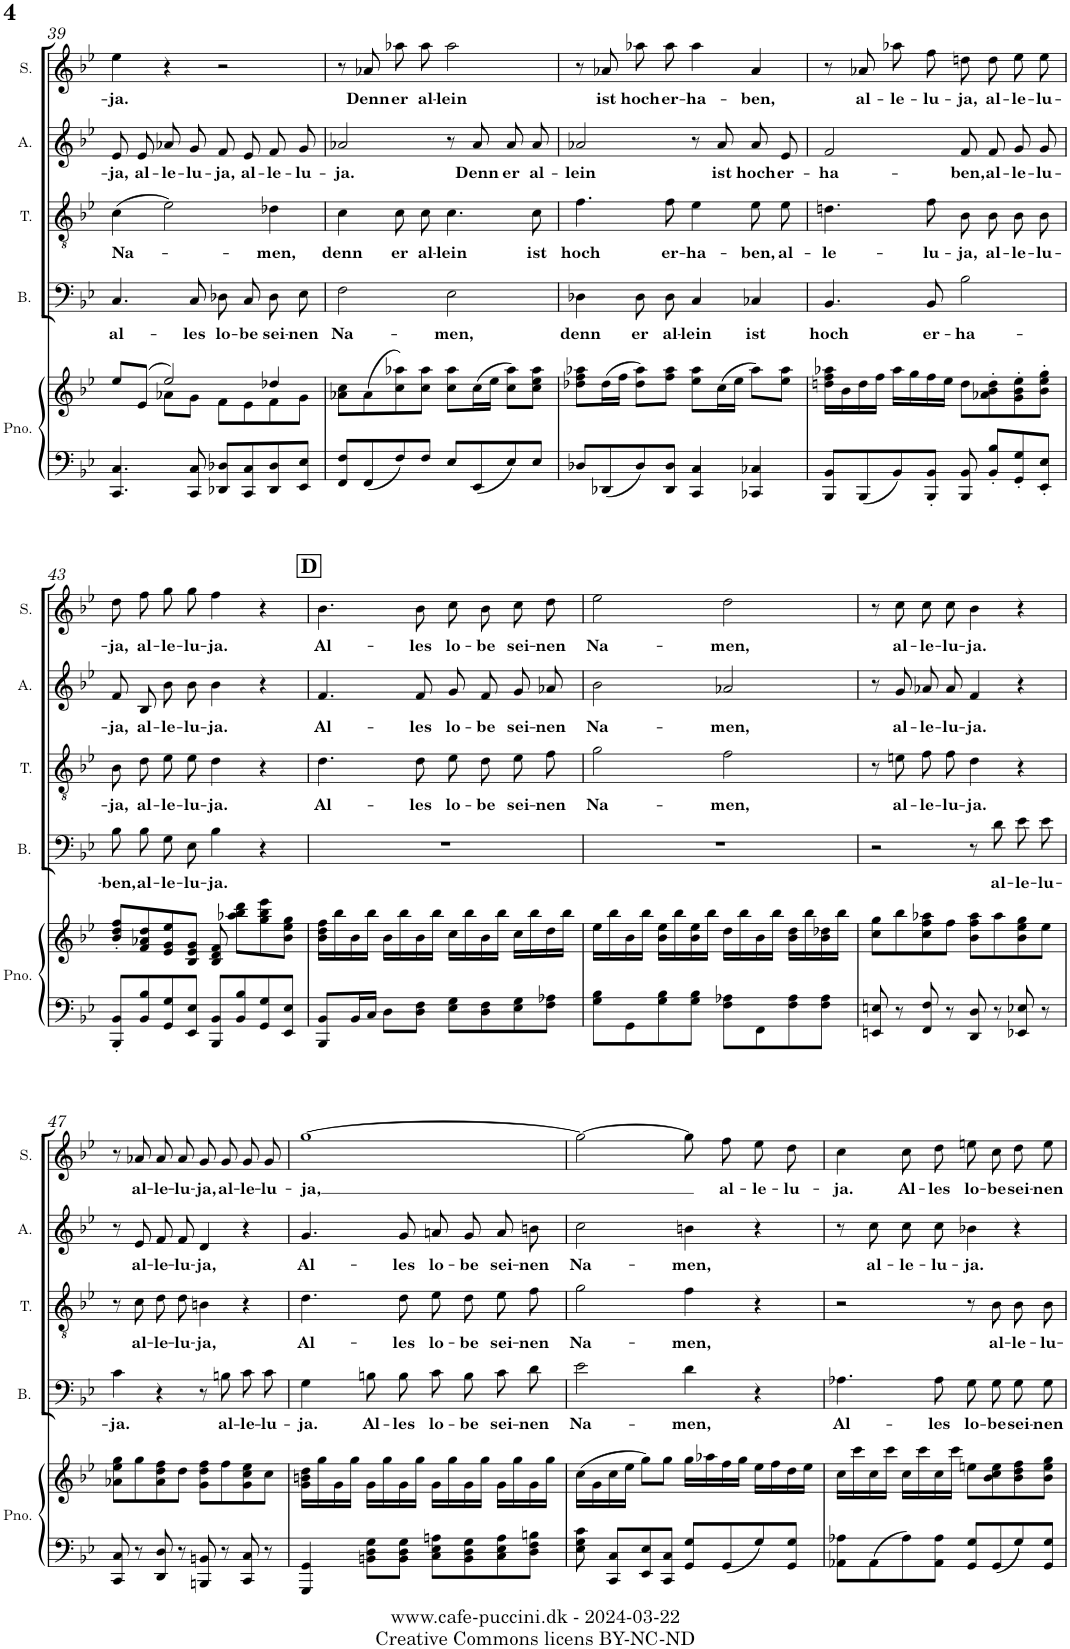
**kern	**kern	**kern	**text	**kern	**text	**kern	**text	**kern	**text
*part5	*part5	*part4	*part4	*part3	*part3	*part2	*part2	*part1	*part1
*staff6	*staff5	*staff4	*staff4	*staff3	*staff3	*staff2	*staff2	*staff1	*staff1
*I"Piano	*	*I"Bass	*	*I"Tenor	*	*I"Alto	*	*I"Soprano	*
*I'Pno.	*	*I'B.	*	*I'T.	*	*I'A.	*	*I'S.	*
!!LO:PB:g=z
*clefF4	*clefG2	*clefF4	*	*clefGv2	*	*clefG2	*	*clefG2	*
*k[b-e-]	*k[b-e-]	*k[b-e-]	*	*k[b-e-]	*	*k[b-e-]	*	*k[b-e-]	*
*M4/4	*M4/4	*M4/4	*	*M4/4	*	*M4/4	*	*M4/4	*
*met(c)	*met(c)	*met(c)	*	*met(c)	*	*met(c)	*	*met(c)	*
=39	=39	=39	=39	=39	=39	=39	=39	=39	=39
*	*^	*	*	*	*	*	*	*	*
!	!	!	!	!LO:LY:b	!	!LO:LY:b	!	!LO:LY:b	!	!LO:LY:b
4.CC/ 4.C/	8ee-/L	4ryy	4.C/	al-	(4c\	Na-	8e-/L	-ja,	4ee-\	-ja.
!	!	!	!	!	!	!	!	!LO:LY:b	!	!
.	(>8e-/J	.	.	.	.	.	8e-/J	al-	.	.
!	!	!	!	!	!	!	!	!LO:LY:b	!	!
.	2ee-/)	8a-X\L	.	.	2e-\)	.	8a-X/L	-le-	4r	.
!	!	!	!	!LO:LY:b	!	!	!	!LO:LY:b	!	!
8CC/ 8C/	.	8g\J	8C/	-les	.	.	8g/J	-lu-	.	.
!	!	!	!	!LO:LY:b	!	!	!	!LO:LY:b	!	!
8DD-X/ 8D-X/L	.	8f\L	8D-X/L	lo-	.	.	8f/L	-ja,	2r	.
!	!	!	!	!LO:LY:b	!	!	!	!LO:LY:b	!	!
8CC/ 8C/	.	8e-\	8C/J	-be	.	.	8e-/J	al-	.	.
!	!	!	!	!LO:LY:b	!	!LO:LY:b	!	!LO:LY:b	!	!
8DD-/ 8D-/	4dd-X/	8f\	8D-\L	sei-	4d-X\	-men,	8f/L	-le-	.	.
!	!	!	!	!LO:LY:b	!	!	!	!LO:LY:b	!	!
8EE-/ 8E-/J	.	8g\J	8E-\J	-nen	.	.	8g/J	-lu-	.	.
=40	=40	=40	=40	=40	=40	=40	=40	=40	=40	=40
!	!	!	!	!LO:LY:b	!	!LO:LY:b	!	!LO:LY:b	!	!
*	*v	*v	*	*	*	*	*	*	*	*
8FF/ 8F/L	8a-X\ 8cc\L	2F\	Na-	4c\	denn	2a-X/	-ja.	8r	.
!	!	!	!	!	!	!	!	!	!LO:LY:b
8FF/	(8a-\	.	.	.	.	.	.	8a-X/	Denn
!	!	!	!	!	!LO:LY:b	!	!	!	!LO:LY:b
8F/	8cc\ 8aa-X\)	.	.	8c\L	er	.	.	8aa-X\L	er
!	!	!	!	!	!LO:LY:b	!	!	!	!LO:LY:b
8F/J	8cc\ 8aa-\J	.	.	8c\J	al-	.	.	8aa-\J	al-
!	!	!	!LO:LY:b	!	!LO:LY:b	!	!	!	!LO:LY:b
8E-/L	8cc\ 8aa-\L	2E-\	-men,	4.c\	-lein	8r	.	2aa-\	-lein
!	!	!	!	!	!	!	!LO:LY:b	!	!
8EE-/	(16cc\L	.	.	.	.	8a-/	Denn	.	.
.	16ee-\JJ	.	.	.	.	.	.	.	.
!	!	!	!	!	!	!	!LO:LY:b	!	!
8E-/	8cc\ 8aa-\L)	.	.	.	.	8a-/L	er	.	.
!	!	!	!	!	!LO:LY:b	!	!LO:LY:b	!	!
8E-/J	8cc\ 8ee-\ 8aa-\J	.	.	8c\	ist	8a-/J	al-	.	.
=41	=41	=41	=41	=41	=41	=41	=41	=41	=41
!	!	!	!LO:LY:b	!	!LO:LY:b	!	!LO:LY:b	!	!
8D-X/L	8dd-X\ 8ff\ 8aa-X\L	4D-X\	denn	4.f\	hoch	2a-X/	-lein	8r	.
!	!	!	!	!	!	!	!	!	!LO:LY:b
8DD-X/	(16dd-\L	.	.	.	.	.	.	8a-X/	ist
.	16ff\JJ	.	.	.	.	.	.	.	.
!	!	!	!LO:LY:b	!	!	!	!	!	!LO:LY:b
8D-/	8dd-\ 8aa-\L)	8D-\L	er	.	.	.	.	8aa-X\L	hoch
!	!	!	!LO:LY:b	!	!LO:LY:b	!	!	!	!LO:LY:b
8DD-/ 8D-/J	8ff\ 8aa-\J	8D-\J	al-	8f\	er-	.	.	8aa-\J	er-
!	!	!	!LO:LY:b	!	!LO:LY:b	!	!	!	!LO:LY:b
4CC/ 4C/	8ee-\ 8aa-\L	4C/	-lein	4e-\	-ha-	8r	.	4aa-\	-ha-
!	!	!	!	!	!	!	!LO:LY:b	!	!
.	(16cc\L	.	.	.	.	8a-/	ist	.	.
.	16ee-\JJ	.	.	.	.	.	.	.	.
!	!	!	!LO:LY:b	!	!LO:LY:b	!	!LO:LY:b	!	!LO:LY:b
4CC-X/ 4C-X/	8aa-\L)	4C-X/	ist	8e-\L	-ben,	8a-/L	hoch	4a-/	-ben,
!	!	!	!	!	!LO:LY:b	!	!LO:LY:b	!	!
.	8ee-\ 8aa-\J	.	.	8e-\J	al-	8e-/J	er-	.	.
=42	=42	=42	=42	=42	=42	=42	=42	=42	=42
!	!	!	!LO:LY:b	!	!LO:LY:b	!	!LO:LY:b	!	!
8BBB-/ 8BB-/L	16ddn\ 16ff\ 16aa-X\LL	4.BB-/	hoch	4.dn\	-le-	2f/	ha-	8r	.
.	16b-\	.	.	.	.	.	.	.	.
!	!	!	!	!	!	!	!	!	!LO:LY:b
8BBB-/	16dd\	.	.	.	.	.	.	8a-X/	al-
.	16ff\JJ	.	.	.	.	.	.	.	.
!	!	!	!	!	!	!	!	!	!LO:LY:b
8BB-/	16aa-\LL	.	.	.	.	.	.	8aa-X\L	-le-
.	16gg\	.	.	.	.	.	.	.	.
!	!	!	!LO:LY:b	!	!LO:LY:b	!	!	!	!LO:LY:b
8BBB-/' 8BB-/'J	16ff\	8BB-/	er-	8f\	-lu-	.	.	8ff\J	-lu-
.	16ee-\JJ	.	.	.	.	.	.	.	.
!	!	!	!LO:LY:b	!	!LO:LY:b	!	!LO:LY:b	!	!LO:LY:b
8BBB-/ 8BB-/	8dd\L	2B-\	-ha-	8B-\L	-ja,	8f/L	-ben,	8ddn\L	-ja,
!	!	!	!	!	!LO:LY:b	!	!LO:LY:b	!	!LO:LY:b
8BB-/' 8B-/'L	8a-X\' 8b-\' 8dd\'	.	.	8B-\J	al-	8f/J	al-	8dd\J	al-
!	!	!	!	!	!LO:LY:b	!	!LO:LY:b	!	!LO:LY:b
8GG/' 8G/'	8g\' 8b-\' 8ee-\'	.	.	8B-\L	-le-	8g/L	-le-	8ee-\L	-le-
!	!	!	!	!	!LO:LY:b	!	!LO:LY:b	!	!LO:LY:b
8EE-/' 8E-/'J	8b-\' 8ee-\' 8gg\'J	.	.	8B-\J	-lu-	8g/J	-lu-	8ee-\J	-lu-
!!LO:LB:g=z
=43	=43	=43	=43	=43	=43	=43	=43	=43	=43
!	!	!	!LO:LY:b	!	!LO:LY:b	!	!LO:LY:b	!	!LO:LY:b
8BBB-/' 8BB-/'L	8b-/' 8dd/' 8ff/'L	8B-\L	-ben,	8B-\L	-ja,	8f/L	-ja,	8dd\L	-ja,
!	!	!	!LO:LY:b	!	!LO:LY:b	!	!LO:LY:b	!	!LO:LY:b
8BB-/ 8B-/	8f/ 8a-X/ 8dd/	8B-\J	al-	8d\J	al-	8B-/J	al-	8ff\J	al-
!	!	!	!LO:LY:b	!	!LO:LY:b	!	!LO:LY:b	!	!LO:LY:b
8GG/ 8G/	8e-/ 8g/ 8ee-/	8G\L	-le-	8e-\L	-le-	8b-\L	-le-	8gg\L	-le-
!	!	!	!LO:LY:b	!	!LO:LY:b	!	!LO:LY:b	!	!LO:LY:b
8EE-/ 8E-/J	8B-/ 8e-/ 8g/J	8E-\J	-lu-	8e-\J	-lu-	8b-\J	-lu-	8gg\J	-lu-
!	!	!	!LO:LY:b	!	!LO:LY:b	!	!LO:LY:b	!	!LO:LY:b
8BBB-/ 8BB-/L	8B-/ 8d/ 8f/	4B-\	-ja.	4d\	-ja.	4b-\	-ja.	4ff\	-ja.
8BB-/ 8B-/	8aa-X\ 8bb-\ 8ddd\L	.	.	.	.	.	.	.	.
8GG/ 8G/	8gg\ 8bb-\ 8eee-\	4r	.	4r	.	4r	.	4r	.
8EE-/ 8E-/J	8b-\ 8ee-\ 8gg\J	.	.	.	.	.	.	.	.
!!LO:REH:place=s1:a:B:cj:fs=14:t=D
=44	=44	=44	=44	=44	=44	=44	=44	=44	=44
!	!	!	!	!	!LO:LY:b	!	!LO:LY:b	!	!LO:LY:b
8BBB-/ 8BB-/L	16b-\ 16dd\ 16ff\LL	1r	.	4.d\	Al-	4.f/	Al-	4.b-\	Al-
.	16bb-\	.	.	.	.	.	.	.	.
16BB-/L	16b-\	.	.	.	.	.	.	.	.
16C/JJ	16bb-\JJ	.	.	.	.	.	.	.	.
8D\L	16b-\LL	.	.	.	.	.	.	.	.
.	16bb-\	.	.	.	.	.	.	.	.
!	!	!	!	!	!LO:LY:b	!	!LO:LY:b	!	!LO:LY:b
8D\ 8F\J	16b-\	.	.	8d\	-les	8f/	-les	8b-\	-les
.	16bb-\JJ	.	.	.	.	.	.	.	.
!	!	!	!	!	!LO:LY:b	!	!LO:LY:b	!	!LO:LY:b
8E-\ 8G\L	16cc\LL	.	.	8e-\L	lo-	8g/L	lo-	8cc\L	lo-
.	16bb-\	.	.	.	.	.	.	.	.
!	!	!	!	!	!LO:LY:b	!	!LO:LY:b	!	!LO:LY:b
8D\ 8F\	16b-\	.	.	8d\J	-be	8f/J	-be	8b-\J	-be
.	16bb-\JJ	.	.	.	.	.	.	.	.
!	!	!	!	!	!LO:LY:b	!	!LO:LY:b	!	!LO:LY:b
8E-\ 8G\	16cc\LL	.	.	8e-\L	sei-	8g/L	sei-	8cc\L	sei-
.	16bb-\	.	.	.	.	.	.	.	.
!	!	!	!	!	!LO:LY:b	!	!LO:LY:b	!	!LO:LY:b
8F\ 8A-X\J	16dd\	.	.	8f\J	-nen	8a-X/J	-nen	8dd\J	-nen
.	16bb-\JJ	.	.	.	.	.	.	.	.
=45	=45	=45	=45	=45	=45	=45	=45	=45	=45
!	!	!	!	!	!LO:LY:b	!	!LO:LY:b	!	!LO:LY:b
8G\ 8B-\L	16ee-\LL	1r	.	2g\	Na-	2b-\	Na-	2ee-\	Na-
.	16bb-\	.	.	.	.	.	.	.	.
8GG\	16b-\	.	.	.	.	.	.	.	.
.	16bb-\JJ	.	.	.	.	.	.	.	.
8G\ 8B-\	16b-\ 16ee-\LL	.	.	.	.	.	.	.	.
.	16bb-\	.	.	.	.	.	.	.	.
8G\ 8B-\J	16b-\ 16ee-\	.	.	.	.	.	.	.	.
.	16bb-\JJ	.	.	.	.	.	.	.	.
!	!	!	!	!	!LO:LY:b	!	!LO:LY:b	!	!LO:LY:b
8F\ 8A-X\L	16dd\LL	.	.	2f\	-men,	2a-X/	-men,	2dd\	-men,
.	16bb-\	.	.	.	.	.	.	.	.
8FF\	16b-\	.	.	.	.	.	.	.	.
.	16bb-\JJ	.	.	.	.	.	.	.	.
8F\ 8A-\	16b-\ 16dd\LL	.	.	.	.	.	.	.	.
.	16bb-\	.	.	.	.	.	.	.	.
8F\ 8A-\J	16b-\ 16dd-X\	.	.	.	.	.	.	.	.
.	16bb-\JJ	.	.	.	.	.	.	.	.
=46	=46	=46	=46	=46	=46	=46	=46	=46	=46
8EEn/ 8En/	8cc\ 8gg\L	2r	.	8r	.	8r	.	8r	.
!	!	!	!	!	!LO:LY:b	!	!LO:LY:b	!	!LO:LY:b
8r	8bb-\	.	.	8en\	al-	8g/	al-	8cc\	al-
!	!	!	!	!	!LO:LY:b	!	!LO:LY:b	!	!LO:LY:b
8FF/ 8F/	8cc\ 8ff\ 8aa-X\	.	.	8f\L	-le-	8a-X/L	-le-	8cc\L	-le-
!	!	!	!	!	!LO:LY:b	!	!LO:LY:b	!	!LO:LY:b
8r	8ff\J	.	.	8f\J	-lu-	8a-/J	-lu-	8cc\J	-lu-
!	!	!	!	!	!LO:LY:b	!	!LO:LY:b	!	!LO:LY:b
8DD/ 8D/	8b-\ 8ff\ 8aa-\L	8r	.	4d\	-ja.	4f/	-ja.	4b-\	-ja.
!	!	!	!LO:LY:b	!	!	!	!	!	!
8r	8aa-\	8d\	al-	.	.	.	.	.	.
!	!	!	!LO:LY:b	!	!	!	!	!	!
8EE-X/ 8E-X/	8b-\ 8ee-\ 8gg\	8e-\L	-le-	4r	.	4r	.	4r	.
!	!	!	!LO:LY:b	!	!	!	!	!	!
8r	8ee-\J	8e-\J	-lu-	.	.	.	.	.	.
!!LO:LB:g=z
=47	=47	=47	=47	=47	=47	=47	=47	=47	=47
!	!	!	!LO:LY:b	!	!	!	!	!	!
8CC/ 8C/	8a-X\ 8ee-\ 8gg\L	4c\	-ja.	8r	.	8r	.	8r	.
!	!	!	!	!	!LO:LY:b	!	!LO:LY:b	!	!LO:LY:b
8r	8gg\	.	.	8c\	al-	8e-/	al-	8a-X/	al-
!	!	!	!	!	!LO:LY:b	!	!LO:LY:b	!	!LO:LY:b
8DD/ 8D/	8a-\ 8dd\ 8ff\	4r	.	8d\L	-le-	8f/L	-le-	8a-/L	-le-
!	!	!	!	!	!LO:LY:b	!	!LO:LY:b	!	!LO:LY:b
8r	8dd\J	.	.	8d\J	-lu-	8f/J	-lu-	8a-/J	-lu-
!	!	!	!	!	!LO:LY:b	!	!LO:LY:b	!	!LO:LY:b
8BBBn/ 8BBn/	8g\ 8dd\ 8ff\L	8r	.	4Bn\	-ja,	4d/	-ja,	8g/L	-ja,
!	!	!	!LO:LY:b	!	!	!	!	!	!LO:LY:b
8r	8ff\	8Bn\	al-	.	.	.	.	8g/J	al-
!	!	!	!LO:LY:b	!	!	!	!	!	!LO:LY:b
8CC/ 8C/	8g\ 8cc\ 8ee-\	8c\L	-le-	4r	.	4r	.	8g/L	-le-
!	!	!	!LO:LY:b	!	!	!	!	!	!LO:LY:b
8r	8cc\J	8c\J	-lu-	.	.	.	.	8g/J	-lu-
=48	=48	=48	=48	=48	=48	=48	=48	=48	=48
!	!	!	!LO:LY:b	!	!LO:LY:b	!	!LO:LY:b	!	!LO:LY:b
4GGG/ 4GG/	16g\ 16bn\ 16dd\LL	4G\	-ja.	4.d\	Al-	4.g/	Al-	[1gg	-ja,
.	16gg\	.	.	.	.	.	.	.	.
.	16g\	.	.	.	.	.	.	.	.
.	16gg\JJ	.	.	.	.	.	.	.	.
!	!	!	!LO:LY:b	!	!	!	!	!	!
8BBn\ 8D\ 8G\L	16g\LL	8Bn\L	Al-	.	.	.	.	.	.
.	16gg\	.	.	.	.	.	.	.	.
!	!	!	!LO:LY:b	!	!LO:LY:b	!	!LO:LY:b	!	!
8BB\ 8D\ 8G\J	16g\	8B\J	-les	8d\	-les	8g/	-les	.	.
.	16gg\JJ	.	.	.	.	.	.	.	.
!	!	!	!LO:LY:b	!	!LO:LY:b	!	!LO:LY:b	!	!
8C\ 8E-\ 8An\L	16g\LL	8c\L	lo-	8e-\L	lo-	8an/L	lo-	.	.
.	16gg\	.	.	.	.	.	.	.	.
!	!	!	!LO:LY:b	!	!LO:LY:b	!	!LO:LY:b	!	!
8BB\ 8D\ 8G\	16g\	8B\J	-be	8d\J	-be	8g/J	-be	.	.
.	16gg\JJ	.	.	.	.	.	.	.	.
!	!	!	!LO:LY:b	!	!LO:LY:b	!	!LO:LY:b	!	!
8C\ 8E-\ 8A\	16g\LL	8c\L	sei-	8e-\L	sei-	8a/L	sei-	.	.
.	16gg\	.	.	.	.	.	.	.	.
!	!	!	!LO:LY:b	!	!LO:LY:b	!	!LO:LY:b	!	!
8D\ 8F\ 8Bn\J	16g\	8d\J	-nen	8f\J	-nen	8bn/J	-nen	.	.
.	16gg\JJ	.	.	.	.	.	.	.	.
=49	=49	=49	=49	=49	=49	=49	=49	=49	=49
!	!	!	!LO:LY:b	!	!LO:LY:b	!	!LO:LY:b	!	!
8E-\ 8G\ 8c\	(16cc\LL	2e-\	Na-	2g\	Na-	2cc\	Na-	2gg\_	.
.	16g\	.	.	.	.	.	.	.	.
8CC/ 8C/L	16cc\	.	.	.	.	.	.	.	.
.	16ee-\JJ	.	.	.	.	.	.	.	.
8EE-/ 8E-/	8gg\L)	.	.	.	.	.	.	.	.
8CC/ 8C/J	8gg\J	.	.	.	.	.	.	.	.
!	!	!	!LO:LY:b	!	!LO:LY:b	!	!LO:LY:b	!	!
8GG/ 8G/L	16gg\LL	4d\	-men,	4f\	-men,	4bn\	-men,	8gg\L]	.
.	16aa-X\	.	.	.	.	.	.	.	.
!	!	!	!	!	!	!	!	!	!LO:LY:b
8GG/	16ff\	.	.	.	.	.	.	8ff\J	al-
.	16gg\JJ	.	.	.	.	.	.	.	.
!	!	!	!	!	!	!	!	!	!LO:LY:b
8G/	16ee-\LL	4r	.	4r	.	4r	.	8ee-\L	-le-
.	16ff\	.	.	.	.	.	.	.	.
!	!	!	!	!	!	!	!	!	!LO:LY:b
8GG/ 8G/J	16dd\	.	.	.	.	.	.	8dd\J	-lu-
.	16ee-\JJ	.	.	.	.	.	.	.	.
=50	=50	=50	=50	=50	=50	=50	=50	=50	=50
!	!	!	!LO:LY:b	!	!	!	!	!	!LO:LY:b
8AA-X\ 8A-X\L	16cc\LL	4.A-X\	Al-	2r	.	8r	.	4cc\	-ja.
.	16ccc\	.	.	.	.	.	.	.	.
!	!	!	!	!	!	!	!LO:LY:b	!	!
8AA-\	16cc\	.	.	.	.	8cc\	al-	.	.
.	16ccc\JJ	.	.	.	.	.	.	.	.
!	!	!	!	!	!	!	!LO:LY:b	!	!LO:LY:b
8A-\	16cc\LL	.	.	.	.	8cc\L	-le-	8cc\L	Al-
.	16ccc\	.	.	.	.	.	.	.	.
!	!	!	!LO:LY:b	!	!	!	!LO:LY:b	!	!LO:LY:b
8AA-\ 8A-\J	16cc\	8A-\	-les	.	.	8cc\J	-lu-	8dd\J	-les
.	16ccc\JJ	.	.	.	.	.	.	.	.
!	!	!	!LO:LY:b	!	!	!	!LO:LY:b	!	!LO:LY:b
8GG/ 8G/L	8een\L	8G\L	lo-	8r	.	4b-X\	-ja.	8een\L	lo-
!	!	!	!LO:LY:b	!	!LO:LY:b	!	!	!	!LO:LY:b
8GG/	8b-\ 8cc\ 8ee\	8G\J	-be	8B-\	al-	.	.	8cc\J	-be
!	!	!	!LO:LY:b	!	!LO:LY:b	!	!	!	!LO:LY:b
8G/	8b-\ 8dd\ 8ff\	8G\L	sei-	8B-\L	-le-	4r	.	8dd\L	sei-
!	!	!	!LO:LY:b	!	!LO:LY:b	!	!	!	!LO:LY:b
8GG/ 8G/J	8b-\ 8ee\ 8gg\J	8G\J	-nen	8B-\J	-lu-	.	.	8ee\J	-nen
=	=	=	=	=	=	=	=	=	=
*-	*-	*-	*-	*-	*-	*-	*-	*-	*-
